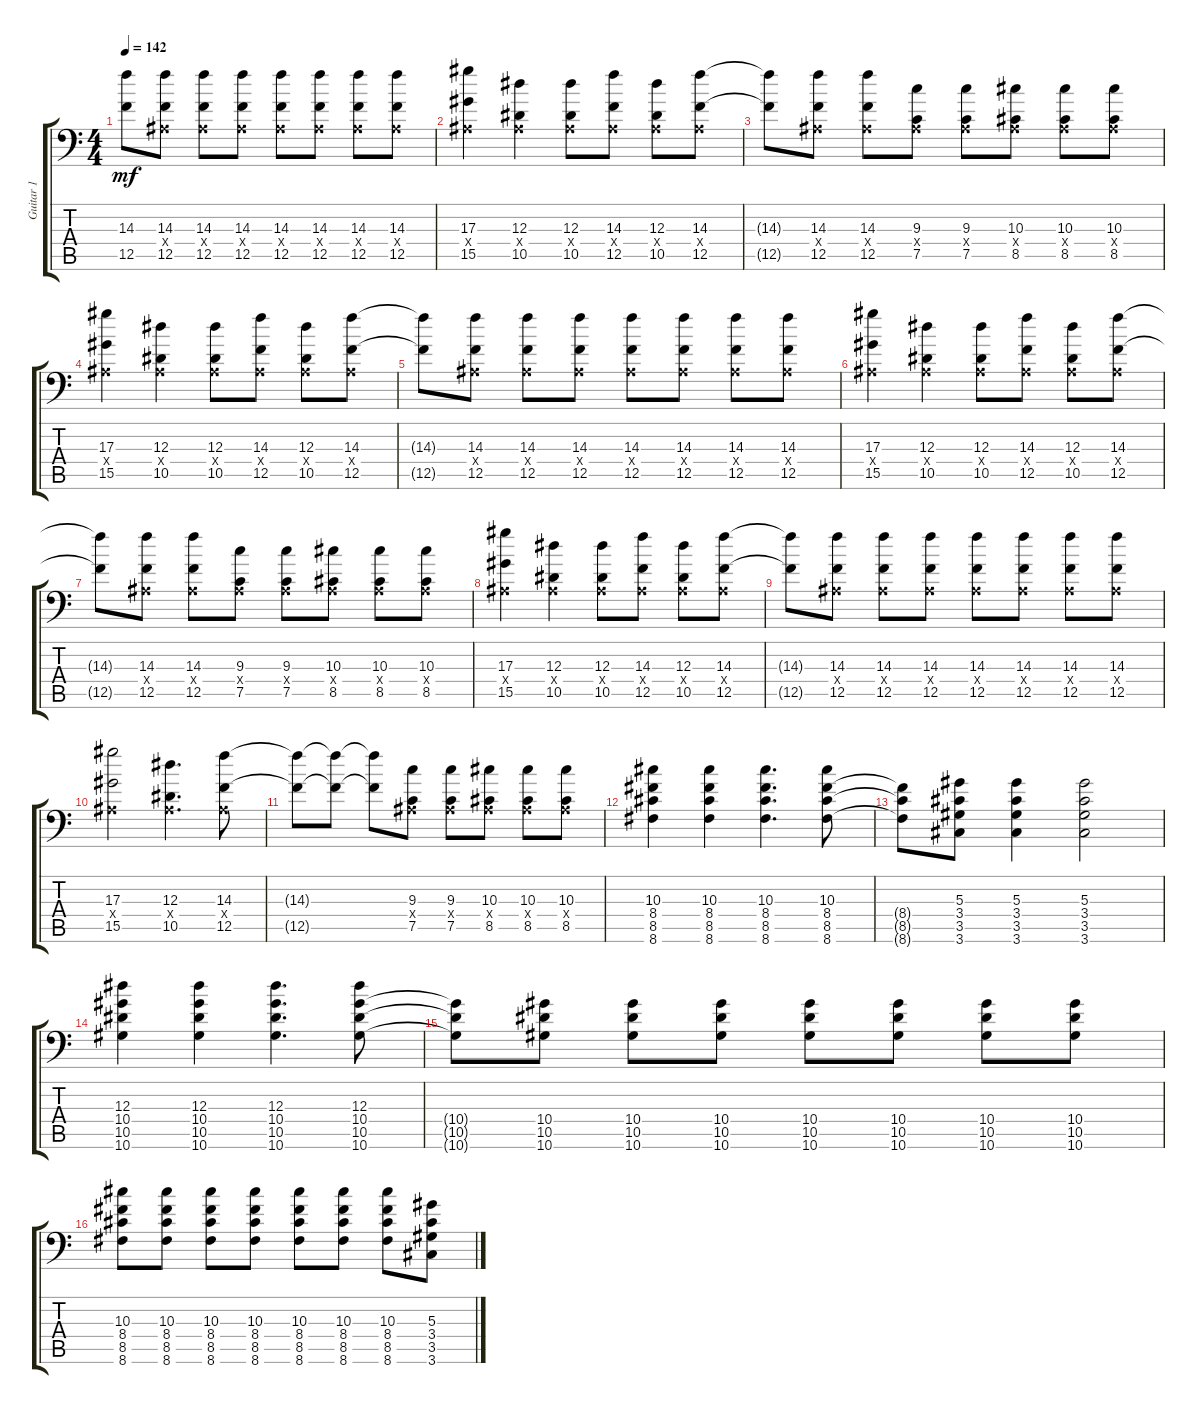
\track ("Guitar 1" "Guitar 1") {instrument overdrivenguitar}
\staff {score tabs}
\tuning (C4 G3 Eb3 Bb2 F2 Bb1) {hide}
\ts (4 4)
\tempo 142
\clef f4
\ks c
(14.3{t} 12.5{t}).8{dy mf} (14.3 0.4{x} 12.5).8 (14.3 0.4{x} 12.5).8 (14.3 0.4{x} 12.5).8 (14.3 0.4{x} 12.5).8 (14.3 0.4{x} 12.5).8 (14.3 0.4{x} 12.5).8 (14.3 0.4{x} 12.5).8 |
(17.3 0.4{x} 15.5).4 (12.3 0.4{x} 10.5).4 (12.3 0.4{x} 10.5).8 (14.3 0.4{x} 12.5).8 (12.3 0.4{x} 10.5).8 (14.3 0.4{x} 12.5).8 |
(14.3{t} 12.5{t}).8 (14.3 0.4{x} 12.5).8 (14.3 0.4{x} 12.5).8 (9.3 0.4{x} 7.5).8 (9.3 0.4{x} 7.5).8 (10.3 0.4{x} 8.5).8 (10.3 0.4{x} 8.5).8 (10.3 0.4{x} 8.5).8 |
(17.3 0.4{x} 15.5).4 (12.3 0.4{x} 10.5).4 (12.3 0.4{x} 10.5).8 (14.3 0.4{x} 12.5).8 (12.3 0.4{x} 10.5).8 (14.3 0.4{x} 12.5).8 |
(14.3{t} 12.5{t}).8 (14.3 0.4{x} 12.5).8 (14.3 0.4{x} 12.5).8 (14.3 0.4{x} 12.5).8 (14.3 0.4{x} 12.5).8 (14.3 0.4{x} 12.5).8 (14.3 0.4{x} 12.5).8 (14.3 0.4{x} 12.5).8 |
(17.3 0.4{x} 15.5).4 (12.3 0.4{x} 10.5).4 (12.3 0.4{x} 10.5).8 (14.3 0.4{x} 12.5).8 (12.3 0.4{x} 10.5).8 (14.3 0.4{x} 12.5).8 |
(14.3{t} 12.5{t}).8 (14.3 0.4{x} 12.5).8 (14.3 0.4{x} 12.5).8 (9.3 0.4{x} 7.5).8 (9.3 0.4{x} 7.5).8 (10.3 0.4{x} 8.5).8 (10.3 0.4{x} 8.5).8 (10.3 0.4{x} 8.5).8 |
(17.3 0.4{x} 15.5).4 (12.3 0.4{x} 10.5).4 (12.3 0.4{x} 10.5).8 (14.3 0.4{x} 12.5).8 (12.3 0.4{x} 10.5).8 (14.3 0.4{x} 12.5).8 |
(14.3{t} 12.5{t}).8 (14.3 0.4{x} 12.5).8 (14.3 0.4{x} 12.5).8 (14.3 0.4{x} 12.5).8 (14.3 0.4{x} 12.5).8 (14.3 0.4{x} 12.5).8 (14.3 0.4{x} 12.5).8 (14.3 0.4{x} 12.5).8 |
(17.3 0.4{x} 15.5).2 (12.3 0.4{x} 10.5).4{d} (14.3 0.4{x} 12.5).8 |
(14.3{t} 12.5{t}).8 (14.3{t} 12.5{t}).8 (14.3{t} 12.5{t}).8 (9.3 0.4{x} 7.5).8 (9.3 0.4{x} 7.5).8 (10.3 0.4{x} 8.5).8 (10.3 0.4{x} 8.5).8 (10.3 0.4{x} 8.5).8 |
(10.3 8.4 8.5 8.6).4 (10.3 8.4 8.5 8.6).4 (10.3 8.4 8.5 8.6).4{d} (10.3 8.4 8.5 8.6).8 |
(8.4{t} 8.5{t} 8.6{t}).8 (5.3 3.4 3.5 3.6).8 (5.3 3.4 3.5 3.6).4 (5.3 3.4 3.5 3.6).2 |
(12.3 10.4 10.5 10.6).4 (12.3 10.4 10.5 10.6).4 (12.3 10.4 10.5 10.6).4{d} (12.3 10.4 10.5 10.6).8 |
(10.4{t} 10.5{t} 10.6{t}).8 (10.4 10.5 10.6).8 (10.4 10.5 10.6).8 (10.4 10.5 10.6).8 (10.4 10.5 10.6).8 (10.4 10.5 10.6).8 (10.4 10.5 10.6).8 (10.4 10.5 10.6).8 |
(10.3 8.4 8.5 8.6).8 (10.3 8.4 8.5 8.6).8 (10.3 8.4 8.5 8.6).8 (10.3 8.4 8.5 8.6).8 (10.3 8.4 8.5 8.6).8 (10.3 8.4 8.5 8.6).8 (10.3 8.4 8.5 8.6).8 (5.3 3.4 3.5 3.6).8
